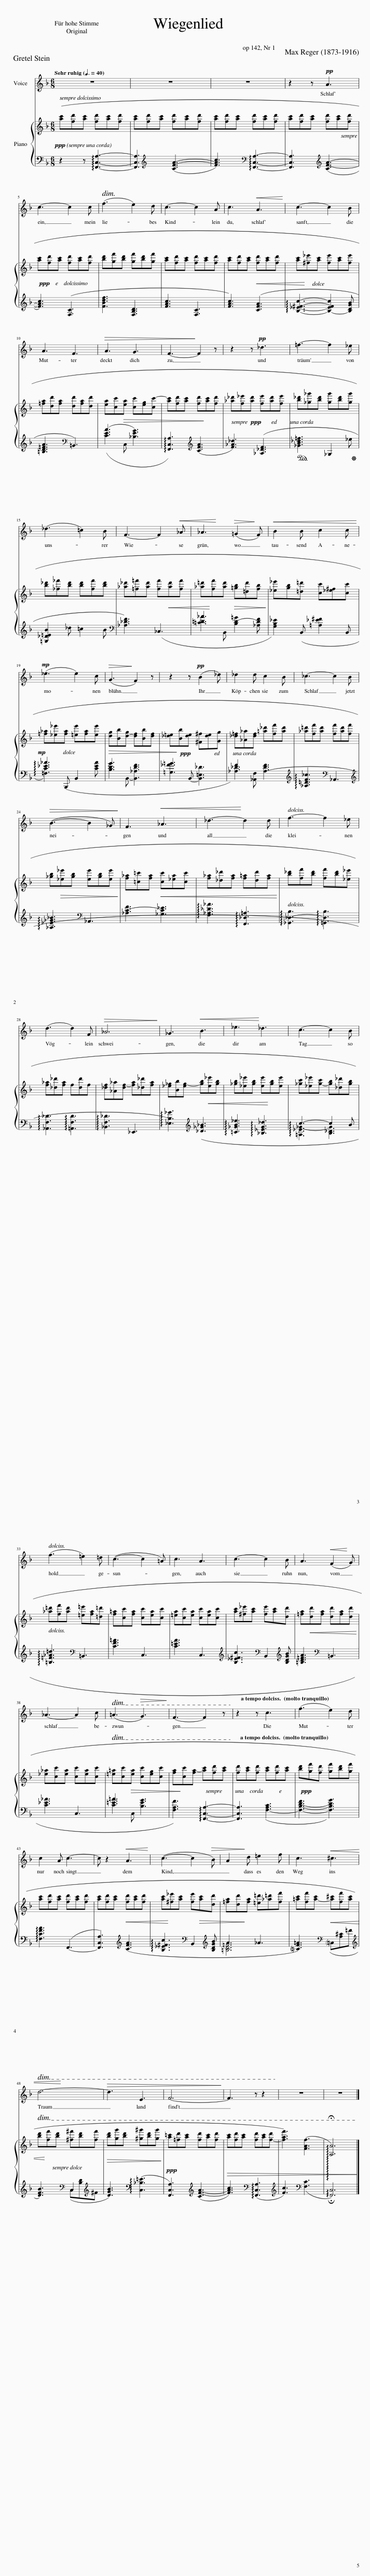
X:1
%%score 1 { 2 | ( 3 4 5 ) }
L:1/8
Q:3/8=40
M:6/8
I:linebreak $
K:F
V:1 treble
V:2 treble
V:3 bass
V:4 bass
V:5 bass
V:1
 z6 | z6 | z6 | z2 z!pp! A3 |$ c3- c2 c | %5
 (f3 e2) d | c3- c2 A | c3!<(! A3!<)! | c3- c2 B |$ A3 F3 | %10
!>(! A3 G3 | F3-!>)! F2 z | z2 z!pp! _d3 | =f3- f2 _e |$ (_d3 =c2) B | %15
 F3- F2!<(! _A | _A3!<)!!>(! (=G2!>)! F) |!<(! B2 B c2 c!<)! |$!mp! (_e3 e2) c |!>(! (G3!>)! F2) z | %20
 z2 z!pp! (B2 _d) | _d2 d c2 B | _c3- c2 B |$!>(! (B3- B2 _G)!>)! | F3!<(! _A3 | %25
 _d3-!<)! d2 d | f3- f2 _e |$ (d3 d2) F |!>(! _A6!>)! | _G3!<(! B3 | %30
 _e3!<)! _d3 | c3- c2 B |$ (f3 =e2) =d | (c3- c2 =A) | c3 A3 | %35
 c3- c2 B | A3!<(! (F2!<)! G) |$ _A3- A2 c |[Q:1/4=50] (=A3!>(! G3)!>)! | F3- F2 z | %40
[Q:1/4=60][Q:1/4=60] z2 z c3 | (f3 e2) d |$ c2 A c3- | c z2!<(! A3!<)! | (c3- c2!>(! B) | %45
 A2!>)! d =e2 f | c3!<(! ^c3 |$[Q:1/4=55] d6-!<)! |!>(! d3[Q:1/4=50] E3 |[Q:1/4=45] F6-!>)! | %50
 F3 z z2 | z6 | z6 |] %53
V:2
 ([ac'][fd'][ac'] [fd'][ac'][fd'] | [ac'][fd'][ac'] [fd'][ac'][fd'] | [ac'][fd'][ac'] [fd'][ac'][fd'] | [ac'][fd'][ac'] [fd'][ac'][fd'] |$ [ac'][fd'][ac'] [fd']!ppp![ac'][fd'] | %5
 [bd'][gf'][bd'] [gf'][bd'][gf'] | [ac'][fd'][ac'] [fd'][ac'][fd'] | [ac'][fd'][ac']!<(! [fd'][ac'][fd'] | [ac']!<)![^f_e'][ac'] [fe'][ac'][fe'] |$ [=fa][dd'][fa] [dd'][fa][dd'] | %10
 [ea][cc']!>(![ea] [cc'][eg][cc'-] | [ac'][fd'][ac'] [fd']!>)![ac'][fd'] | [_a_d'][f_e']!ppp![ad'] [fe'][ad'][fe'] | [b_d'][_g_g'][bd'] [gg'][bd'][gg'] |$ [b_d'][_f_f'][bd'] [bd'][ff'][bd'] | %15
 [_a_d'][=f=f'][ad'] [ff']!<(![ad'][ff'] | [_a=d']!<)![ff'][ad']!>(! [=gb][=dd'][fb]!>)! | [_e_e'][gb][=d=d'] [cc'][_e^f][cc'] |$!mp! [=f_a][_e_e'][fa] [=ee'][fa][ee'] |!>(! [dg][Bb][d-g] [df][Bb][df] | %20
 [_d=e]!>)![Bb]!ppp![de] [^F^f][de][Gg] | [_d=f][_A_a][df] [=a_d'][ff'][ad'] | [_a=d'][ff'][ad'] [ff'][ad'][ff'] |$ [_gb]!>(![_e_e'][gb] [ee'][gb][ee']!>)! | [f_a][=c=c'][fa]!<(! [cc'][_ea][cc'] | %25
 [f_a][_d_d'][fa] [f=a][dd'][fa]!<)! | [b_d'][ff'][bd'] [ff'][bd'][_e_e'] |$ [f_a][_d_d'][fa] f[dd']f | [_df][_A_a][df-] [fa][_d_d'][fa] | [_e_g][Bb][eg-] [gb]!<(![e_e'][gb] | %30
 [_gb][_e_e'][gb] [ee']!<)![gb][ee'] | [_gc'][_e_e'][g-c'] [gb][_d_d'][gb] |$ [_a=d'][ff'][ad'] [=e=e'][fa][=d=d'] | [f=a][cc'][fa] [cc'][ea][cc'] | [=ea][cc'][ea] [cc'][ea][cc'] | %35
 [ac'][^f_e'][ac'] [fe'][ac'][dd'] | [=fa]!<(![dd'][fa] [dd'][fa][dd']!<)! |$ [_e_a][cc'][ea] [cc'][ea][cc'] | [=e=a][cc']!>(![ea] [cc'][eg][cc'] | [fa]!>)![cc'][fa-] [ac'][fd'][ac'] | %40
 [fd'][ac']!ppp![fd'] [ac'][fd'][ac'] | [bd'][gf'][fd'] [gf'][bd'][gf'] |$ [ac'][fd'][ac'] [fd'][ac'][fd'] | [ac'][fd'][ac']!<(! [fd'][ac'][fd'] | [ac']!<)![^f_e'][ac'] [fe']!>(![ac'][dd'] | %45
 [=fa][dd']!>)![fa] [=e=d'][_a=d'][ff'] | [=ac'][ff'][a-c']!<(! [a^c'][ff'][ac'] |$ [bd']!<)![ff'][bd'] [^f^f'][bd'][ff'] |!>(! [bd'][gg'][bd'] [^g^g'][bd'][gg']!>)! | [a=c'][=fd'][ac'] [fd'][ac'][fd'] | %50
!>(! [ac'][fd'][ac'] [fd'][ac'][f-d'] | [faf']3) ([FAf]3 | !arpeggio!!fermata![A,A]6)!>)! |] %53
V:3
!ppp! z2 z !arpeggio![F,,C,A,]3- | [F,,C,A,]3[K:treble] ([CF-A-]3 | [FAc]3)[K:bass] !arpeggio![F,,C,A,]3- | [F,,C,A,]3[K:treble] ([CF-A-]3 |$ [FAc]3) ([F,C]3 | %5
 [FBdf]3 [F,B,D]3 | [FAc]3 [F,C]3 | [FAc]3) ([CFA]3 | !arpeggio![B,_E^Fc]3- [B,-EFc]2 [B,DGB] |$ [=B,D=FA]3[K:bass] =B,,3) | %10
 ([CE]3 [_B,EG]3 | !arpeggio![F,,C,A,]3)[K:treble] ([CFA]3 | [F_A_d]3) ([_A,_DF]3 |!ped! [_GB_d=f]3 _G,2 _e!ped-up! |$ [=G,_D=EB]2 _d =c2 B | %15
[K:bass] [_A,_DF]3) (_C,3 | [=C=D_A]3 [B,D-=G]2 [_A,DF] | [G,B,_E]2) (B,, [=A,_E^F]2 B,, |$ !arpeggio![=F,C_E]3) B,,2 [CE_A] | [B,DG]3 [B,,_A,DF]3 | %20
 [=G,_F=G]3 [B,,=E,_D]3 | [_A,_D]3 ([A,DF]3 |[K:treble] !arpeggio![_A,=DF_c]3[K:bass] _A,,3 |$[K:treble] !arpeggio![_A,_E_G_B]3[K:bass] _A,,3 | [_A,C-F]3 [_G,C_E]3 | %25
 !arpeggio![F,_A,_D_A]3 !arpeggio![F,,_D,=A,]3 | !arpeggio![_G,,_D,-B,]3 !arpeggio![=G,,D,B,]3 |$ !arpeggio![_A,,F,_D]3 !arpeggio![=A,,F,D]3 | !arpeggio![_B,,F,_D]3 _E,,3 | !arpeggio![_E,B,_G]3)[K:treble] ([_D_G_B]3 | %30
 !arpeggio![=C_GB_e]3 !arpeggio![_B,_EG_d]3 | c3- c2 B |$ !arpeggio![=B,=F_A=d]3[K:bass] =B,,3 | [CF=A]3 C,3 | [C=EA]3 C,3 | %35
[K:treble] [B,_E^Fc]3[K:bass] B,,2[K:treble] [B,DGB] | [=B,D=FA]3[K:bass] =B,,3 |$ [C_E_A]3 C,3 | [C=E=A]3 [B,EG]3 | [F,A,F]3) !arpeggio![F,,C,A,]3- | %40
 [F,,C,A,]3 ([F,-A,C]3 | [F,-B,-D-F]3 [F,B,DG]3) |$ !arpeggio![F,CFA]3 (F,,3- | [F,,C,A,]3)[K:treble] ([CFA]3 | !arpeggio![B,_E^Fc]3[K:bass] B,,2[K:treble] [B,DGB] | %45
 A3 _A3 | [!courtesy!=CF=A]3)[K:bass] (!courtesy!=C,[A,^C]=F |$[K:treble] [DFB]3)[K:bass] (C,[B,D][K:treble]^F | [DGB]3)[K:bass] (!arpeggio![C,_B,=E]3 |!ppp! [F,,C,A,]3)[K:treble] ([CF-A-]3 | %50
 [FAc]3)[K:bass] (!arpeggio![F,,C,A,]3 |[K:treble] [Fc]3)[K:bass] ([F,C]3 | !arpeggio!!fermata![F,,C,]6) |] %53
V:4
 x6 | x[K:treble] x5 | x3[K:bass] x3 | x3[K:treble] x3 |$ x6 | %5
 x6 | x6 | x6 | x6 |$ x3[K:bass] x3 | %10
 x2 C, x3 | x3[K:treble] x3 | x6 | x6 |$ x6 | %15
[K:bass] x6 | _A2 B,, x3 | x6 |$ x2 B,,, x3 | G2 B,,- x3 | %20
 G3 x3 | F2 [_A,,F,] x3 |[K:treble] x3[K:bass] x3 |$[K:treble] x3[K:bass] x3 | x6 | %25
 x6 | x6 |$ x6 | x6 | x3[K:treble] x3 | %30
 x6 | !arpeggio![=A,_E_G-]3 [B,_DG]3 |$ x3[K:bass] x3 | x6 | x6 | %35
[K:treble] x3[K:bass] x2[K:treble] x | x2[K:bass] x4 |$ x6 | A2 C, x3 | x6 | %40
 x6 | x6 |$ x6 | x3[K:treble] x3 | x3[K:bass] x2[K:treble] x | %45
 [=B,D=F]6 | x3[K:bass] x3 |$[K:treble] x3[K:bass] C,2[K:treble] x | x3[K:bass] x3 | x3[K:treble] x3 | %50
 x3[K:bass] x3 |[K:treble] x3[K:bass] x3 | x6 |] %53
V:5
 x6 | x[K:treble] x5 | x3[K:bass] x3 | x3[K:treble] x3 |$ x6 | %5
 x6 | x6 | x6 | x6 |$ x3[K:bass] x3 | %10
 A3 x3 | x3[K:treble] x3 | x6 | x6 |$ x6 | %15
[K:bass] x6 | x6 | x6 |$ _A3 x3 | x6 | %20
 x2 B,,- x3 | x6 |[K:treble] x3[K:bass] x3 |$[K:treble] x3[K:bass] x3 | x6 | %25
 x6 | x6 |$ x6 | x6 | x3[K:treble] x3 | %30
 x6 | x6 |$ x3[K:bass] x3 | x6 | x6 | %35
[K:treble] x3[K:bass] x2[K:treble] x | x2[K:bass] x4 |$ x6 | x6 | x6 | %40
 x6 | x6 |$ x6 | x3[K:treble] x3 | x3[K:bass] x2[K:treble] x | %45
 x6 | x3[K:bass] x3 |$[K:treble] x3[K:bass] x2[K:treble] x | x3[K:bass] x3 | x3[K:treble] x3 | %50
 x3[K:bass] x3 |[K:treble] x3[K:bass] x3 | x6 |] %53
